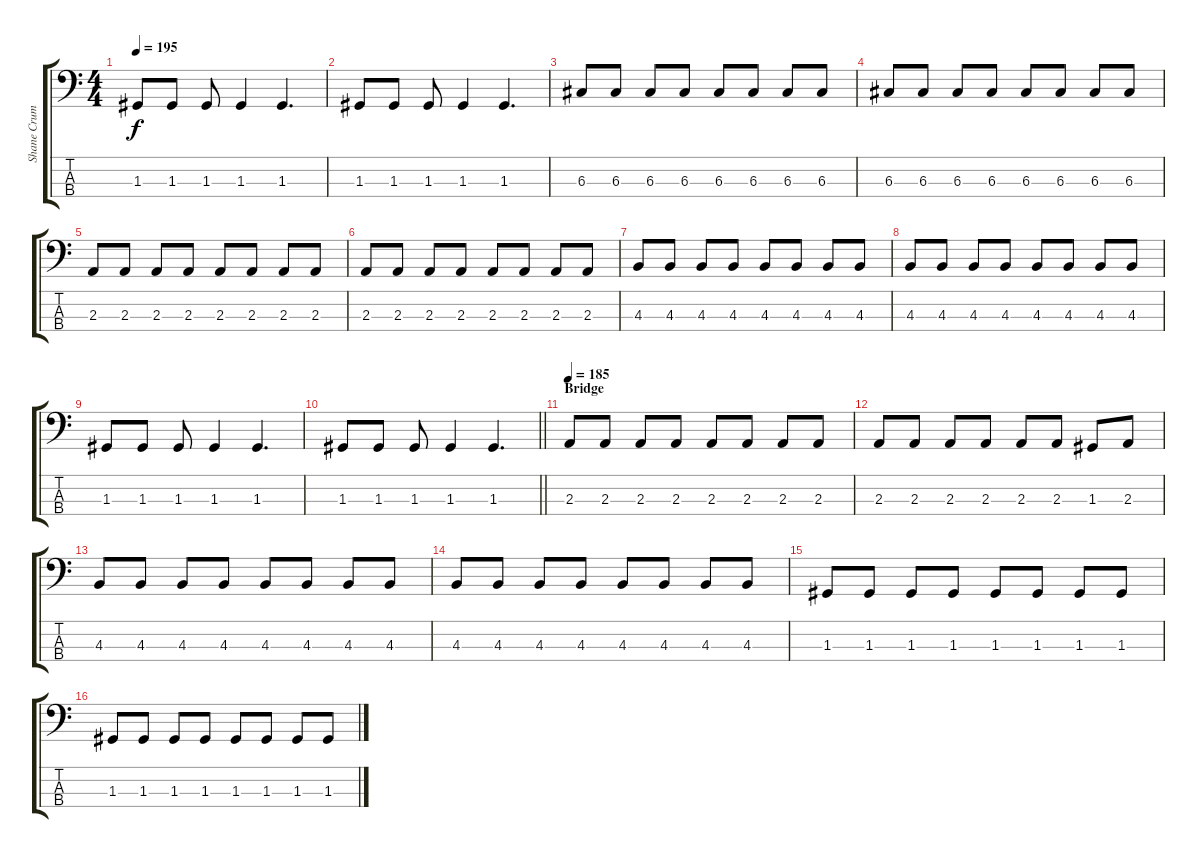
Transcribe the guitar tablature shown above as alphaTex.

\track ("Shane Crump - Bass" "Shane Crum") {instrument electricbassfinger}
\staff {score tabs}
\tuning (F2 C2 G1 C1) {hide}
\ts (4 4)
\tempo 195
\clef f4
\ks c
1.3.8{dy f} 1.3.8 1.3.8 1.3.4 1.3.4{d} |
1.3.8 1.3.8 1.3.8 1.3.4 1.3.4{d} |
6.3.8 6.3.8 6.3.8 6.3.8 6.3.8 6.3.8 6.3.8 6.3.8 |
6.3.8 6.3.8 6.3.8 6.3.8 6.3.8 6.3.8 6.3.8 6.3.8 |
2.3.8 2.3.8 2.3.8 2.3.8 2.3.8 2.3.8 2.3.8 2.3.8 |
2.3.8 2.3.8 2.3.8 2.3.8 2.3.8 2.3.8 2.3.8 2.3.8 |
4.3.8 4.3.8 4.3.8 4.3.8 4.3.8 4.3.8 4.3.8 4.3.8 |
4.3.8 4.3.8 4.3.8 4.3.8 4.3.8 4.3.8 4.3.8 4.3.8 |
1.3.8 1.3.8 1.3.8 1.3.4 1.3.4{d} |
\barLineRight lightlight
1.3.8 1.3.8 1.3.8 1.3.4 1.3.4{d} |
\section ("" "Bridge")
\tempo 185
2.3.8 2.3.8 2.3.8 2.3.8 2.3.8 2.3.8 2.3.8 2.3.8 |
2.3.8 2.3.8 2.3.8 2.3.8 2.3.8 2.3.8 1.3.8 2.3.8 |
4.3.8 4.3.8 4.3.8 4.3.8 4.3.8 4.3.8 4.3.8 4.3.8 |
4.3.8 4.3.8 4.3.8 4.3.8 4.3.8 4.3.8 4.3.8 4.3.8 |
1.3.8 1.3.8 1.3.8 1.3.8 1.3.8 1.3.8 1.3.8 1.3.8 |
1.3.8 1.3.8 1.3.8 1.3.8 1.3.8 1.3.8 1.3.8 1.3.8
